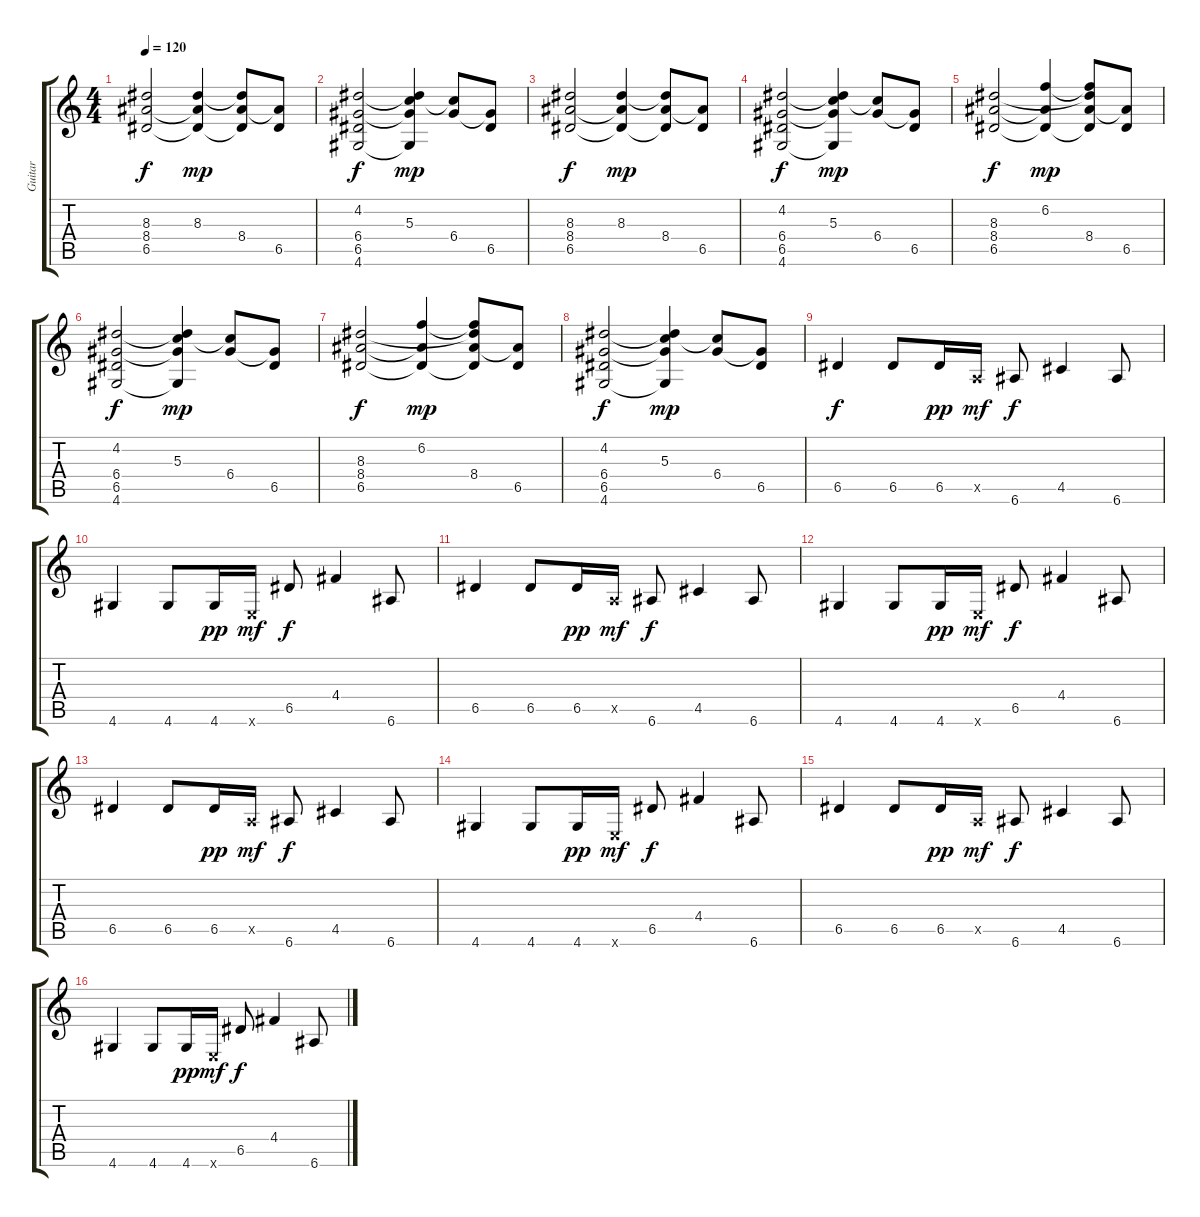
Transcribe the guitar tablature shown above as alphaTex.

\track ("Guitar" "Guitar") {instrument acousticguitarnylon}
\staff {score tabs}
\tuning (E4 B3 G3 D3 A2 E2) {hide}
\ts (4 4)
\tempo 120
\clef g2
\ks c
(8.3 8.4 6.5).2{dy f} (8.3 8.4{t} 6.5{t}).4{dy mp} (8.3{t} 8.4 6.5{t}).8 (8.4{t} 6.5).8 |
(4.2 6.4 6.5 4.6).2{dy f} (4.2{t} 5.3 6.4{t} 4.6{t}).4{dy mp} (5.3{t} 6.4).8 (6.4{t} 6.5).8 |
(8.3 8.4 6.5).2{dy f} (8.3 8.4{t} 6.5{t}).4{dy mp} (8.3{t} 8.4 6.5{t}).8 (8.4{t} 6.5).8 |
(4.2 6.4 6.5 4.6).2{dy f} (4.2{t} 5.3 6.4{t} 4.6{t}).4{dy mp} (5.3{t} 6.4).8 (6.4{t} 6.5).8 |
(8.3 8.4 6.5).2{dy f} (6.2 8.4{t} 6.5{t}).4{dy mp} (6.2{t} 8.3{t} 8.4 6.5{t}).8 (8.4{t} 6.5).8 |
(4.2 6.4 6.5 4.6).2{dy f} (4.2{t} 5.3 6.4{t} 4.6{t}).4{dy mp} (5.3{t} 6.4).8 (6.4{t} 6.5).8 |
(8.3 8.4 6.5).2{dy f} (6.2 8.4{t} 6.5{t}).4{dy mp} (6.2{t} 8.3{t} 8.4 6.5{t}).8 (8.4{t} 6.5).8 |
(4.2 6.4 6.5 4.6).2{dy f} (4.2{t} 5.3 6.4{t} 4.6{t}).4{dy mp} (5.3{t} 6.4).8 (6.4{t} 6.5).8 |
6.5.4{dy f} 6.5.8 6.5.16{dy pp} 0.5{x}.16{dy mf} 6.6.8{dy f} 4.5.4 6.6.8 |
4.6.4 4.6.8 4.6.16{dy pp} 0.6{x}.16{dy mf} 6.5.8{dy f} 4.4.4 6.6.8 |
6.5.4 6.5.8 6.5.16{dy pp} 0.5{x}.16{dy mf} 6.6.8{dy f} 4.5.4 6.6.8 |
4.6.4 4.6.8 4.6.16{dy pp} 0.6{x}.16{dy mf} 6.5.8{dy f} 4.4.4 6.6.8 |
6.5.4 6.5.8 6.5.16{dy pp} 0.5{x}.16{dy mf} 6.6.8{dy f} 4.5.4 6.6.8 |
4.6.4 4.6.8 4.6.16{dy pp} 0.6{x}.16{dy mf} 6.5.8{dy f} 4.4.4 6.6.8 |
6.5.4 6.5.8 6.5.16{dy pp} 0.5{x}.16{dy mf} 6.6.8{dy f} 4.5.4 6.6.8 |
4.6.4 4.6.8 4.6.16{dy pp} 0.6{x}.16{dy mf} 6.5.8{dy f} 4.4.4 6.6.8
